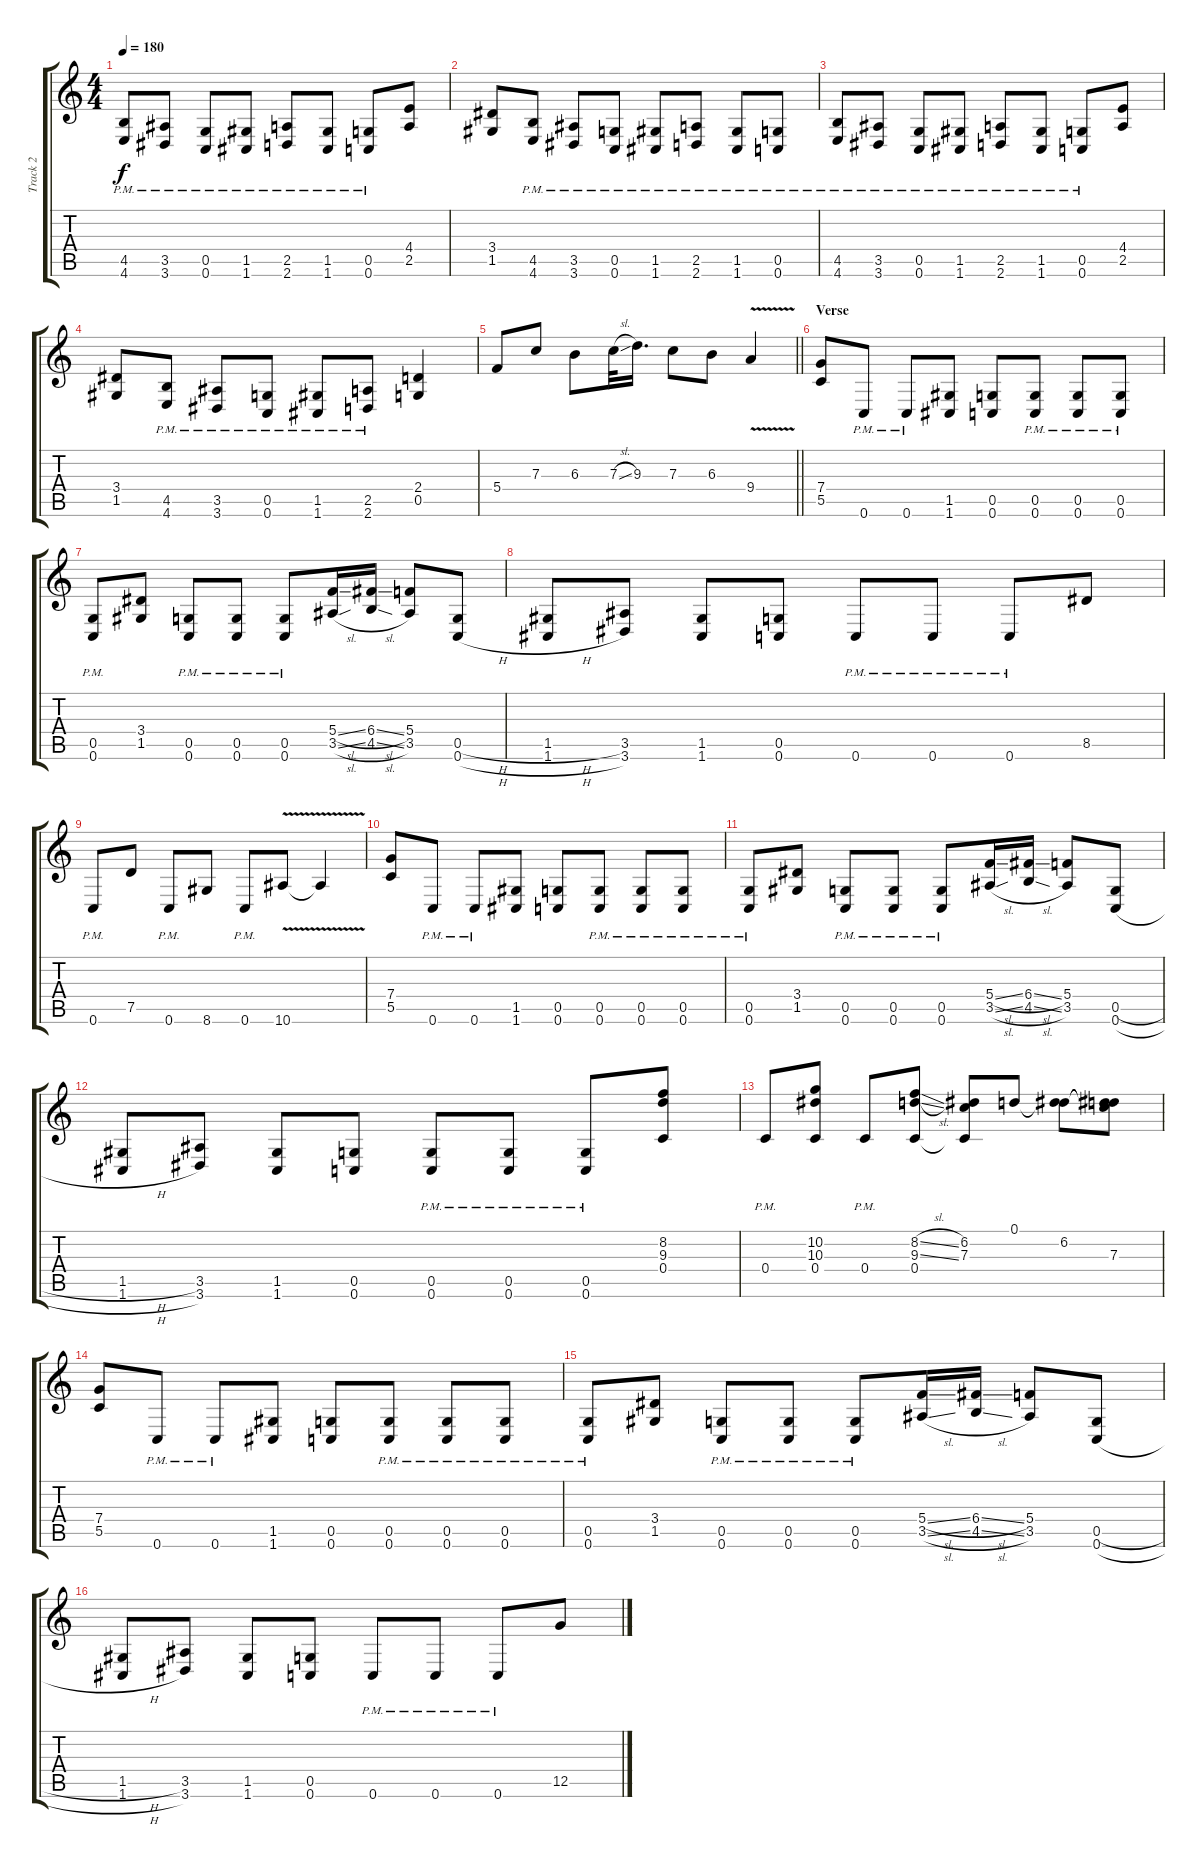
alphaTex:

\track ("Track 2" "Track 2") {instrument distortionguitar}
\staff {score tabs}
\tuning (D4 A3 F3 C3 G2 C2) {hide}
\ts (4 4)
\section ("" "")
\tempo 180
\clef g2
\ks c
(4.5{pm} 4.6{pm}).8{dy f} (3.5{pm} 3.6{pm}).8 (0.5{pm} 0.6{pm}).8 (1.5{pm} 1.6{pm}).8 (2.5{pm} 2.6{pm}).8 (1.5{pm} 1.6{pm}).8 (0.5{pm} 0.6{pm}).8 (4.4 2.5).8 |
(3.4 1.5).8 (4.5{pm} 4.6{pm}).8 (3.5{pm} 3.6{pm}).8 (0.5{pm} 0.6{pm}).8 (1.5{pm} 1.6{pm}).8 (2.5{pm} 2.6{pm}).8 (1.5{pm} 1.6{pm}).8 (0.5{pm} 0.6{pm}).8 |
(4.5{pm} 4.6{pm}).8 (3.5{pm} 3.6{pm}).8 (0.5{pm} 0.6{pm}).8 (1.5{pm} 1.6{pm}).8 (2.5{pm} 2.6{pm}).8 (1.5{pm} 1.6{pm}).8 (0.5{pm} 0.6{pm}).8 (4.4 2.5).8 |
(3.4 1.5).8 (4.5{pm} 4.6{pm}).8 (3.5{pm} 3.6{pm}).8 (0.5{pm} 0.6{pm}).8 (1.5{pm} 1.6{pm}).8 (2.5{pm} 2.6{pm}).8 (2.4 0.5).4 |
\barLineRight lightlight
5.4.8 7.3.8 6.3.8 7.3{sl}.32 9.3.16{d} 7.3.8 6.3.8 9.4{v}.4 |
\section ("" "Verse")
(7.4 5.5).8 0.6{pm}.8 0.6{pm}.8 (1.5 1.6).8 (0.5 0.6).8 (0.5{pm} 0.6{pm}).8 (0.5{pm} 0.6{pm}).8 (0.5{pm} 0.6{pm}).8 |
(0.5{pm} 0.6{pm}).8 (3.4 1.5).8 (0.5{pm} 0.6{pm}).8 (0.5{pm} 0.6{pm}).8 (0.5{pm} 0.6{pm}).8 (5.4{sl} 3.5{sl}).16 (6.4{sl} 4.5{sl}).16 (5.4 3.5).8 (0.5{h} 0.6{h}).8 |
(1.5{h} 1.6{h}).8 (3.5 3.6).8 (1.5 1.6).8 (0.5 0.6).8 0.6{pm}.8 0.6{pm}.8 0.6{pm}.8 8.5.8 |
0.6{pm}.8 7.5.8 0.6{pm}.8 8.6.8 0.6{pm}.8 10.6{v}.8 10.6{t}.4 |
(7.4 5.5).8 0.6{pm}.8 0.6{pm}.8 (1.5 1.6).8 (0.5 0.6).8 (0.5{pm} 0.6{pm}).8 (0.5{pm} 0.6{pm}).8 (0.5{pm} 0.6{pm}).8 |
(0.5{pm} 0.6{pm}).8 (3.4 1.5).8 (0.5{pm} 0.6{pm}).8 (0.5{pm} 0.6{pm}).8 (0.5{pm} 0.6{pm}).8 (5.4{sl} 3.5{sl}).16 (6.4{sl} 4.5{sl}).16 (5.4 3.5).8 (0.5{h} 0.6{h}).8 |
(1.5{h} 1.6{h}).8 (3.5 3.6).8 (1.5 1.6).8 (0.5 0.6).8 (0.5{pm} 0.6{pm}).8 (0.5{pm} 0.6{pm}).8 (0.5{pm} 0.6{pm}).8 (8.2 9.3 0.4).8 |
0.4{pm}.8 (10.2 10.3 0.4).8 0.4{pm}.8 (8.2{sl} 9.3{sl} 0.4).8 (6.2 7.3 0.4{t}).8 0.1.8 (0.1{t} 6.2).8 (0.1{t} 6.2{t} 7.3).8 |
(7.4 5.5).8 0.6{pm}.8 0.6{pm}.8 (1.5 1.6).8 (0.5 0.6).8 (0.5{pm} 0.6{pm}).8 (0.5{pm} 0.6{pm}).8 (0.5{pm} 0.6{pm}).8 |
(0.5{pm} 0.6{pm}).8 (3.4 1.5).8 (0.5{pm} 0.6{pm}).8 (0.5{pm} 0.6{pm}).8 (0.5{pm} 0.6{pm}).8 (5.4{sl} 3.5{sl}).16 (6.4{sl} 4.5{sl}).16 (5.4 3.5).8 (0.5{h} 0.6{h}).8 |
(1.5{h} 1.6{h}).8 (3.5 3.6).8 (1.5 1.6).8 (0.5 0.6).8 0.6{pm}.8 0.6{pm}.8 0.6{pm}.8 12.5.8
